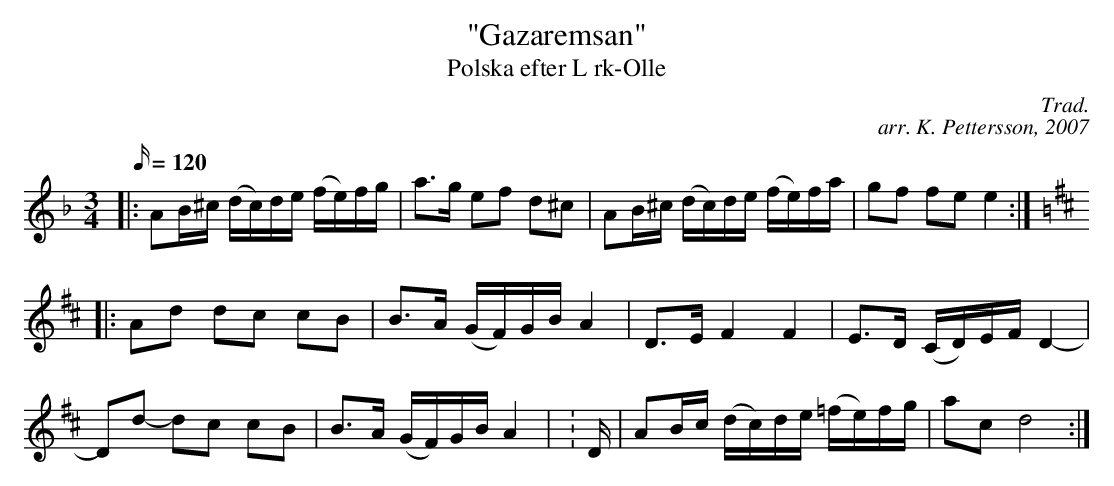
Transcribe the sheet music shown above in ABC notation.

X:1
T: "Gazaremsan"
T: Polska efter L rk-Olle
C: Trad.
C: arr. K. Pettersson, 2007
M: 3/4
L: 1/16
Q: 120
K: Dm
V: 1
|: A2B^c (dc)de (fe)fg | a3g e2f2 d2^c2 | A2B^c (dc)de (fe)fa | g2f2 f2e2 e4 :|
K: D
|: A2d2 d2c2 c2B2 | B3A (GF)GB A4 | D3E F4 F4 | E3D (CD)EF D4- |
D2d2- d2c2 c2B2 | B3A (GF)GB A4 | K:Dm | A2Bc (dc)de (=fe)fg | a2c2 d8 :|
